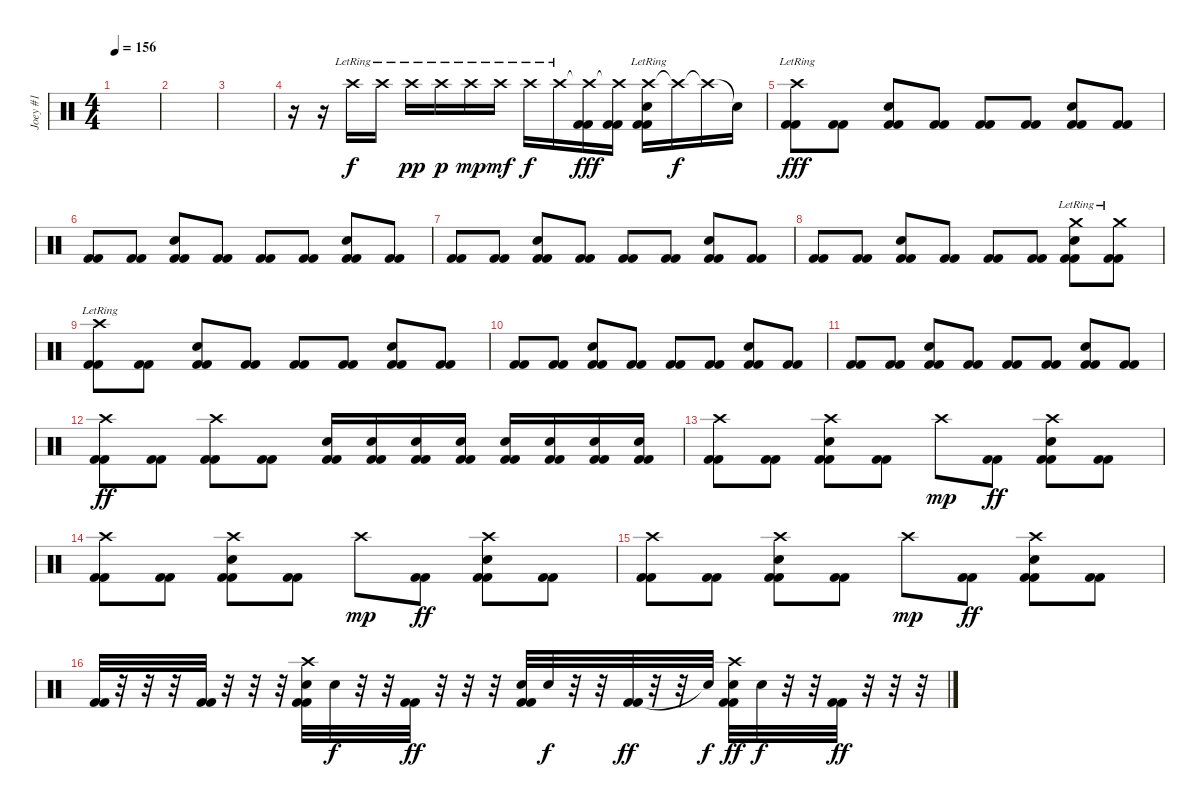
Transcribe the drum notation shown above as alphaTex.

\track ("Joey #1" "Joey #1") {instrument percussion}
\staff {score}
\articulation defaults
\ts (4 4)
\tempo 156
\clef neutral
\ks c
|
|
|
r.16 r.16 "Crash high (hit)"{lr}.16 "Crash high (hit)"{lr}.16 "Crash high (hit)"{lr}.16{dy pp} "Crash high (hit)"{lr}.16{dy p} "Crash high (hit)"{lr}.16{dy mp} "Crash high (hit)"{lr}.16{dy mf} "Crash high (hit)"{lr}.16{dy f} "Crash high (hit)"{lr}.16 ("Crash high (hit)"{t} "Kick (hit) 2" "Kick (hit) 2").16{dy fff} ("Crash high (hit)"{t} "Kick (hit) 2" "Kick (hit) 2").16 ("Crash high (hit)"{lr} "Snare (hit) 2" "Kick (hit) 2" "Kick (hit) 2").16 "Crash high (hit)"{t}.16{dy f} "Crash high (hit)"{t}.16 "Snare (hit)"{t}.16 |
("Crash high (hit)"{lr} "Kick (hit) 2" "Kick (hit) 2").8{dy fff} ("Kick (hit) 2" "Kick (hit) 2").8 ("Snare (hit) 2" "Kick (hit) 2" "Kick (hit) 2").8 ("Kick (hit) 2" "Kick (hit) 2").8 ("Kick (hit) 2" "Kick (hit) 2").8 ("Kick (hit) 2" "Kick (hit) 2").8 ("Snare (hit) 2" "Kick (hit) 2" "Kick (hit) 2").8 ("Kick (hit) 2" "Kick (hit) 2").8 |
("Kick (hit) 2" "Kick (hit) 2").8 ("Kick (hit) 2" "Kick (hit) 2").8 ("Snare (hit) 2" "Kick (hit) 2" "Kick (hit) 2").8 ("Kick (hit) 2" "Kick (hit) 2").8 ("Kick (hit) 2" "Kick (hit) 2").8 ("Kick (hit) 2" "Kick (hit) 2").8 ("Snare (hit) 2" "Kick (hit) 2" "Kick (hit) 2").8 ("Kick (hit) 2" "Kick (hit) 2").8 |
("Kick (hit) 2" "Kick (hit) 2").8 ("Kick (hit) 2" "Kick (hit) 2").8 ("Snare (hit) 2" "Kick (hit) 2" "Kick (hit) 2").8 ("Kick (hit) 2" "Kick (hit) 2").8 ("Kick (hit) 2" "Kick (hit) 2").8 ("Kick (hit) 2" "Kick (hit) 2").8 ("Snare (hit) 2" "Kick (hit) 2" "Kick (hit) 2").8 ("Kick (hit) 2" "Kick (hit) 2").8 |
("Kick (hit) 2" "Kick (hit) 2").8 ("Kick (hit) 2" "Kick (hit) 2").8 ("Snare (hit) 2" "Kick (hit) 2" "Kick (hit) 2").8 ("Kick (hit) 2" "Kick (hit) 2").8 ("Kick (hit) 2" "Kick (hit) 2").8 ("Kick (hit) 2" "Kick (hit) 2").8 ("Crash medium (hit)"{lr} "Snare (hit) 2" "Kick (hit) 2" "Kick (hit) 2").8 ("Crash medium (hit)"{lr} "Kick (hit) 2" "Kick (hit) 2").8 |
("Crash high (hit)"{lr} "Kick (hit) 2" "Kick (hit) 2").8 ("Kick (hit) 2" "Kick (hit) 2").8 ("Snare (hit) 2" "Kick (hit) 2" "Kick (hit) 2").8 ("Kick (hit) 2" "Kick (hit) 2").8 ("Kick (hit) 2" "Kick (hit) 2").8 ("Kick (hit) 2" "Kick (hit) 2").8 ("Snare (hit) 2" "Kick (hit) 2" "Kick (hit) 2").8 ("Kick (hit) 2" "Kick (hit) 2").8 |
("Kick (hit) 2" "Kick (hit) 2").8 ("Kick (hit) 2" "Kick (hit) 2").8 ("Snare (hit) 2" "Kick (hit) 2" "Kick (hit) 2").8 ("Kick (hit) 2" "Kick (hit) 2").8 ("Kick (hit) 2" "Kick (hit) 2").8 ("Kick (hit) 2" "Kick (hit) 2").8 ("Snare (hit) 2" "Kick (hit) 2" "Kick (hit) 2").8 ("Kick (hit) 2" "Kick (hit) 2").8 |
("Kick (hit) 2" "Kick (hit) 2").8 ("Kick (hit) 2" "Kick (hit) 2").8 ("Snare (hit) 2" "Kick (hit) 2" "Kick (hit) 2").8 ("Kick (hit) 2" "Kick (hit) 2").8 ("Kick (hit) 2" "Kick (hit) 2").8 ("Kick (hit) 2" "Kick (hit) 2").8 ("Snare (hit) 2" "Kick (hit) 2" "Kick (hit) 2").8 ("Kick (hit) 2" "Kick (hit) 2").8 |
("Crash high (hit)" "Kick (hit) 2" "Kick (hit) 2").8{dy ff} ("Kick (hit) 2" "Kick (hit) 2").8 ("Crash high (hit)" "Kick (hit) 2" "Kick (hit) 2").8 ("Kick (hit) 2" "Kick (hit) 2").8 ("Snare (hit) 2" "Kick (hit) 2" "Kick (hit) 2").16 ("Snare (hit) 2" "Kick (hit) 2" "Kick (hit) 2").16 ("Snare (hit) 2" "Kick (hit) 2" "Kick (hit) 2").16 ("Snare (hit) 2" "Kick (hit) 2" "Kick (hit) 2").16 ("Snare (hit) 2" "Kick (hit) 2" "Kick (hit) 2").16 ("Snare (hit) 2" "Kick (hit) 2" "Kick (hit) 2").16 ("Snare (hit) 2" "Kick (hit) 2" "Kick (hit) 2").16 ("Snare (hit) 2" "Kick (hit) 2" "Kick (hit) 2").16 |
("Crash high (hit)" "Kick (hit) 2" "Kick (hit) 2").8 ("Kick (hit) 2" "Kick (hit) 2").8 ("Crash high (hit)" "Snare (hit) 2" "Kick (hit) 2" "Kick (hit) 2").8 ("Kick (hit) 2" "Kick (hit) 2").8 "Crash high (hit)".8{dy mp} ("Kick (hit) 2" "Kick (hit) 2").8{dy ff} ("Crash high (hit)" "Snare (hit) 2" "Kick (hit) 2" "Kick (hit) 2").8 ("Kick (hit) 2" "Kick (hit) 2").8 |
("Crash high (hit)" "Kick (hit) 2" "Kick (hit) 2").8 ("Kick (hit) 2" "Kick (hit) 2").8 ("Crash high (hit)" "Snare (hit) 2" "Kick (hit) 2" "Kick (hit) 2").8 ("Kick (hit) 2" "Kick (hit) 2").8 "Crash high (hit)".8{dy mp} ("Kick (hit) 2" "Kick (hit) 2").8{dy ff} ("Crash high (hit)" "Snare (hit) 2" "Kick (hit) 2" "Kick (hit) 2").8 ("Kick (hit) 2" "Kick (hit) 2").8 |
("Crash high (hit)" "Kick (hit) 2" "Kick (hit) 2").8 ("Kick (hit) 2" "Kick (hit) 2").8 ("Crash high (hit)" "Snare (hit) 2" "Kick (hit) 2" "Kick (hit) 2").8 ("Kick (hit) 2" "Kick (hit) 2").8 "Crash high (hit)".8{dy mp} ("Kick (hit) 2" "Kick (hit) 2").8{dy ff} ("Crash high (hit)" "Snare (hit) 2" "Kick (hit) 2" "Kick (hit) 2").8 ("Kick (hit) 2" "Kick (hit) 2").8 |
("Kick (hit) 2" "Kick (hit) 2").32 r.32 r.32 r.32 ("Kick (hit) 2" "Kick (hit) 2").32 r.32 r.32 r.32 ("Crash high (hit)" "Snare (hit) 2" "Kick (hit) 2" "Kick (hit) 2").32 "Snare (hit) 2".32{dy f} r.32 r.32 ("Kick (hit) 2" "Kick (hit) 2").32{dy ff} r.32 r.32 r.32 ("Snare (hit) 2" "Kick (hit) 2" "Kick (hit) 2").32 "Snare (hit) 2".32{dy f} r.32 r.32 ("Kick (hit) 2" "Kick (hit) 2").32{dy ff} r.32 r.32 "Snare (hit)"{t}.32{dy f} ("Crash high (hit)" "Snare (hit) 2" "Kick (hit) 2" "Kick (hit) 2").32{dy ff} "Snare (hit) 2".32{dy f} r.32 r.32 ("Kick (hit) 2" "Kick (hit) 2").32{dy ff} r.32 r.32 r.32
